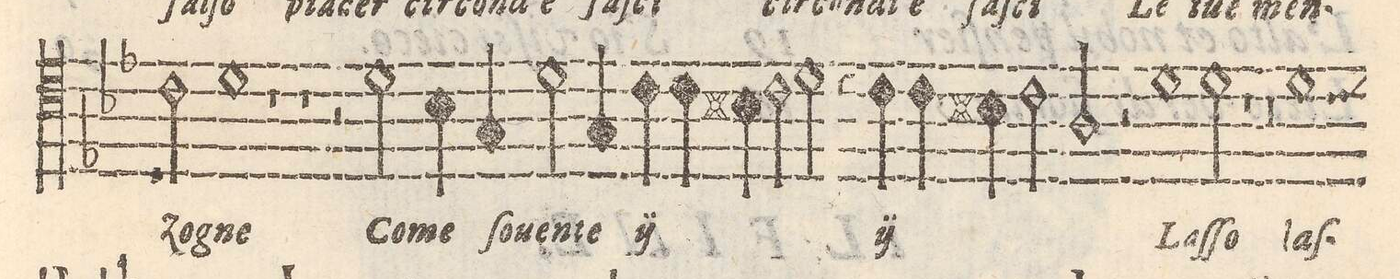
**kern	**text
*I"QVINTO	*
*clefC4	*
*k[b-e-]	*
*met(C|)	*
*M2/2	*
2c\	-zog-
=184-	=184-
1d	-ne
=185-	=185-
1r	.
=186-	=186-
1r	.
=187-	=187-
2r	.
2d\	Co-
=188-	=188-
4B-\	-me
4G/	ſo-
2d\	-uen-
=189-	=189-
4G/	-te
*	*ij
4c\	Co-
4c\	-me
4Bn\	ſo-
=190-	=190-
2c\	-uen-
2d\	te
=191-	=191-
4r	.
4c\	Co-
4c\	-me
4Bn\	ſo-
=192-	=192-
2c\	-uen-
2A/	te
*	*Xij
=193-	=193-
2r	.
1d\	-Laſ-
=194-	=194-
2d\	-ſo
=195-	=195-
1r	.
=196-	=196-
0r	.
=197-	=197-
=198-	=198-
1d	-laſ-
=199-	=199-
*-	*-
